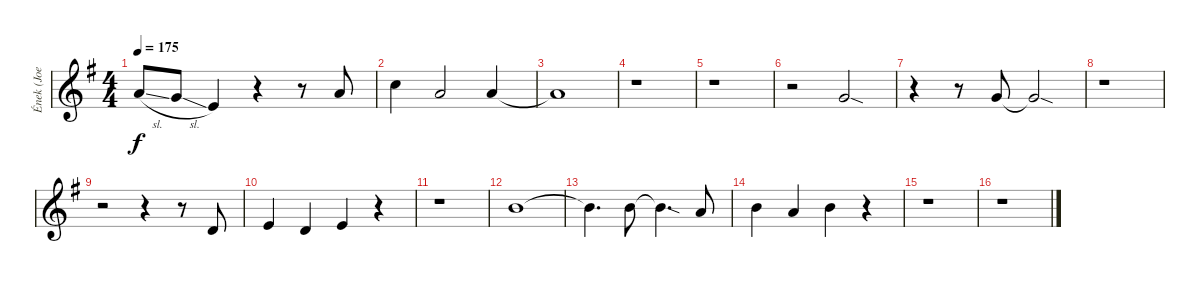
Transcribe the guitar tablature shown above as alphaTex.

\track ("Ének (Joe Lynn Turner)" "Ének (Joe ") {instrument lead2sawtooth}
\staff {score}
\tuning (E4 B3 G3 D3 A2 E2) {hide}
\ts (4 4)
\tempo 175
\clef g2
\ks g
5.1{sl t}.8{dy f} 3.1{sl}.8 0.1.4 r.4 r.8 5.1.8 |
8.1.4 5.1.2 5.1.4 |
5.1{t}.1 |
r.1 |
r.1 |
r.2 3.1{sod}.2 |
r.4 r.8 3.1.8 3.1{sod t}.2 |
r.1 |
r.2 r.4 r.8 3.2.8 |
0.1.4 3.2.4 0.1.4 r.4 |
r.1 |
7.1.1 |
7.1{t}.4{d} 7.1.8 7.1{sod t}.4{d} 5.1.8 |
7.1.4 5.1.4 7.1.4 r.4 |
r.1 |
r.1
